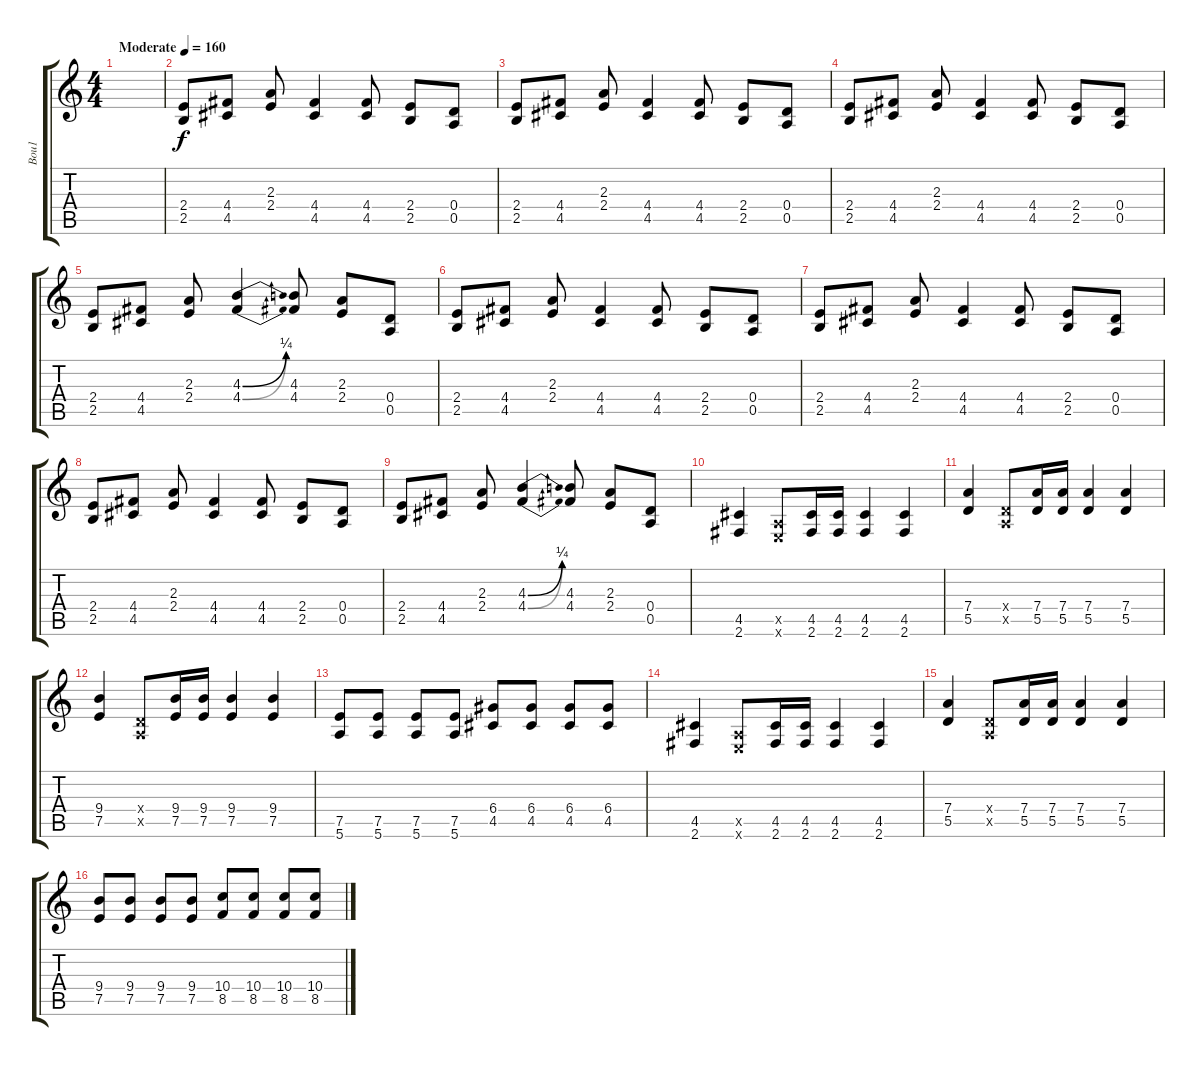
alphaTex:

\track ("Bou1" "Bou1") {instrument overdrivenguitar}
\staff {score tabs}
\tuning (E4 B3 G3 D3 A2 E2) {hide}
\ts (4 4)
\tempo (160 "Moderate")
\clef g2
\ks c
|
(2.4 2.5).8 (4.4 4.5).8 (2.3 2.4).8 (4.4 4.5).4 (4.4 4.5).8 (2.4 2.5).8 (0.4 0.5).8 |
(2.4 2.5).8 (4.4 4.5).8 (2.3 2.4).8 (4.4 4.5).4 (4.4 4.5).8 (2.4 2.5).8 (0.4 0.5).8 |
(2.4 2.5).8 (4.4 4.5).8 (2.3 2.4).8 (4.4 4.5).4 (4.4 4.5).8 (2.4 2.5).8 (0.4 0.5).8 |
(2.4 2.5).8 (4.4 4.5).8 (2.3 2.4).8 (4.3{be (bend 0 0 60 1)} 4.4{be (bend 0 0 60 1)}).4 (4.3 4.4).8 (2.3 2.4).8 (0.4 0.5).8 |
(2.4 2.5).8 (4.4 4.5).8 (2.3 2.4).8 (4.4 4.5).4 (4.4 4.5).8 (2.4 2.5).8 (0.4 0.5).8 |
(2.4 2.5).8 (4.4 4.5).8 (2.3 2.4).8 (4.4 4.5).4 (4.4 4.5).8 (2.4 2.5).8 (0.4 0.5).8 |
(2.4 2.5).8 (4.4 4.5).8 (2.3 2.4).8 (4.4 4.5).4 (4.4 4.5).8 (2.4 2.5).8 (0.4 0.5).8 |
(2.4 2.5).8 (4.4 4.5).8 (2.3 2.4).8 (4.3{be (bend 0 0 60 1)} 4.4{be (bend 0 0 60 1)}).4 (4.3 4.4).8 (2.3 2.4).8 (0.4 0.5).8 |
(4.5 2.6).4 (0.5{x} 0.6{x}).8 (4.5 2.6).16 (4.5 2.6).16 (4.5 2.6).4 (4.5 2.6).4 |
(7.4 5.5).4 (0.4{x} 0.5{x}).8 (7.4 5.5).16 (7.4 5.5).16 (7.4 5.5).4 (7.4 5.5).4 |
(9.4 7.5).4 (0.4{x} 0.5{x}).8 (9.4 7.5).16 (9.4 7.5).16 (9.4 7.5).4 (9.4 7.5).4 |
(7.5 5.6).8 (7.5 5.6).8 (7.5 5.6).8 (7.5 5.6).8 (6.4 4.5).8 (6.4 4.5).8 (6.4 4.5).8 (6.4 4.5).8 |
(4.5 2.6).4 (0.5{x} 0.6{x}).8 (4.5 2.6).16 (4.5 2.6).16 (4.5 2.6).4 (4.5 2.6).4 |
(7.4 5.5).4 (0.4{x} 0.5{x}).8 (7.4 5.5).16 (7.4 5.5).16 (7.4 5.5).4 (7.4 5.5).4 |
(9.4 7.5).8 (9.4 7.5).8 (9.4 7.5).8 (9.4 7.5).8 (10.4 8.5).8 (10.4 8.5).8 (10.4 8.5).8 (10.4 8.5).8
